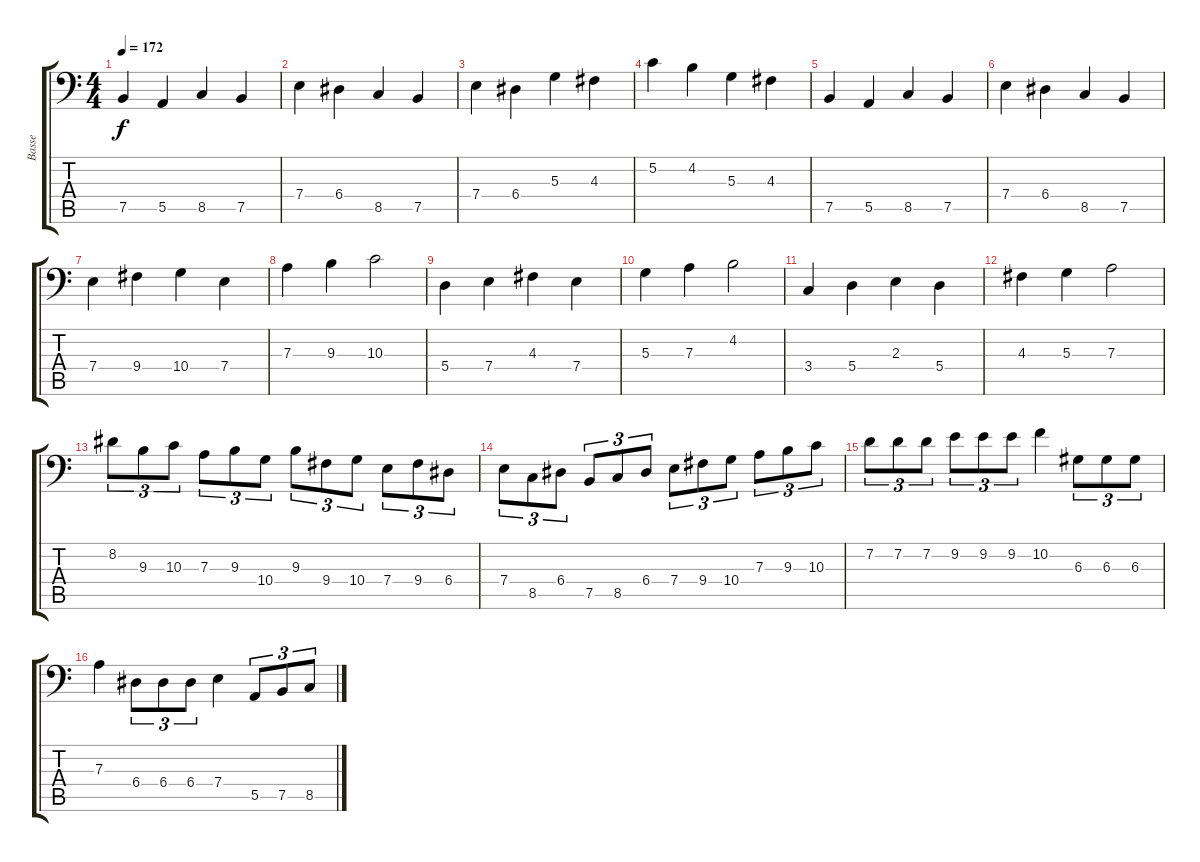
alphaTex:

\track ("Basse" "Basse") {instrument electricbassfinger}
\staff {score tabs}
\tuning (C3 G2 D2 A1 E1 B0) {hide}
\ts (4 4)
\tempo 172
\clef f4
\ks c
7.5.4{dy f} 5.5.4 8.5.4 7.5.4 |
7.4.4 6.4.4 8.5.4 7.5.4 |
7.4.4 6.4.4 5.3.4 4.3.4 |
5.2.4 4.2.4 5.3.4 4.3.4 |
7.5.4 5.5.4 8.5.4 7.5.4 |
7.4.4 6.4.4 8.5.4 7.5.4 |
7.4.4 9.4.4 10.4.4 7.4.4 |
7.3.4 9.3.4 10.3.2 |
5.4.4 7.4.4 4.3.4 7.4.4 |
5.3.4 7.3.4 4.2.2 |
3.4.4 5.4.4 2.3.4 5.4.4 |
4.3.4 5.3.4 7.3.2 |
8.2.8{tu (3 2)} 9.3.8{tu (3 2)} 10.3.8{tu (3 2)} 7.3.8{tu (3 2)} 9.3.8{tu (3 2)} 10.4.8{tu (3 2)} 9.3.8{tu (3 2)} 9.4.8{tu (3 2)} 10.4.8{tu (3 2)} 7.4.8{tu (3 2)} 9.4.8{tu (3 2)} 6.4.8{tu (3 2)} |
7.4.8{tu (3 2)} 8.5.8{tu (3 2)} 6.4.8{tu (3 2)} 7.5.8{tu (3 2)} 8.5.8{tu (3 2)} 6.4.8{tu (3 2)} 7.4.8{tu (3 2)} 9.4.8{tu (3 2)} 10.4.8{tu (3 2)} 7.3.8{tu (3 2)} 9.3.8{tu (3 2)} 10.3.8{tu (3 2)} |
7.2.8{tu (3 2)} 7.2.8{tu (3 2)} 7.2.8{tu (3 2)} 9.2.8{tu (3 2)} 9.2.8{tu (3 2)} 9.2.8{tu (3 2)} 10.2.4 6.3.8{tu (3 2)} 6.3.8{tu (3 2)} 6.3.8{tu (3 2)} |
7.3.4 6.4.8{tu (3 2)} 6.4.8{tu (3 2)} 6.4.8{tu (3 2)} 7.4.4 5.5.8{tu (3 2)} 7.5.8{tu (3 2)} 8.5.8{tu (3 2)}
